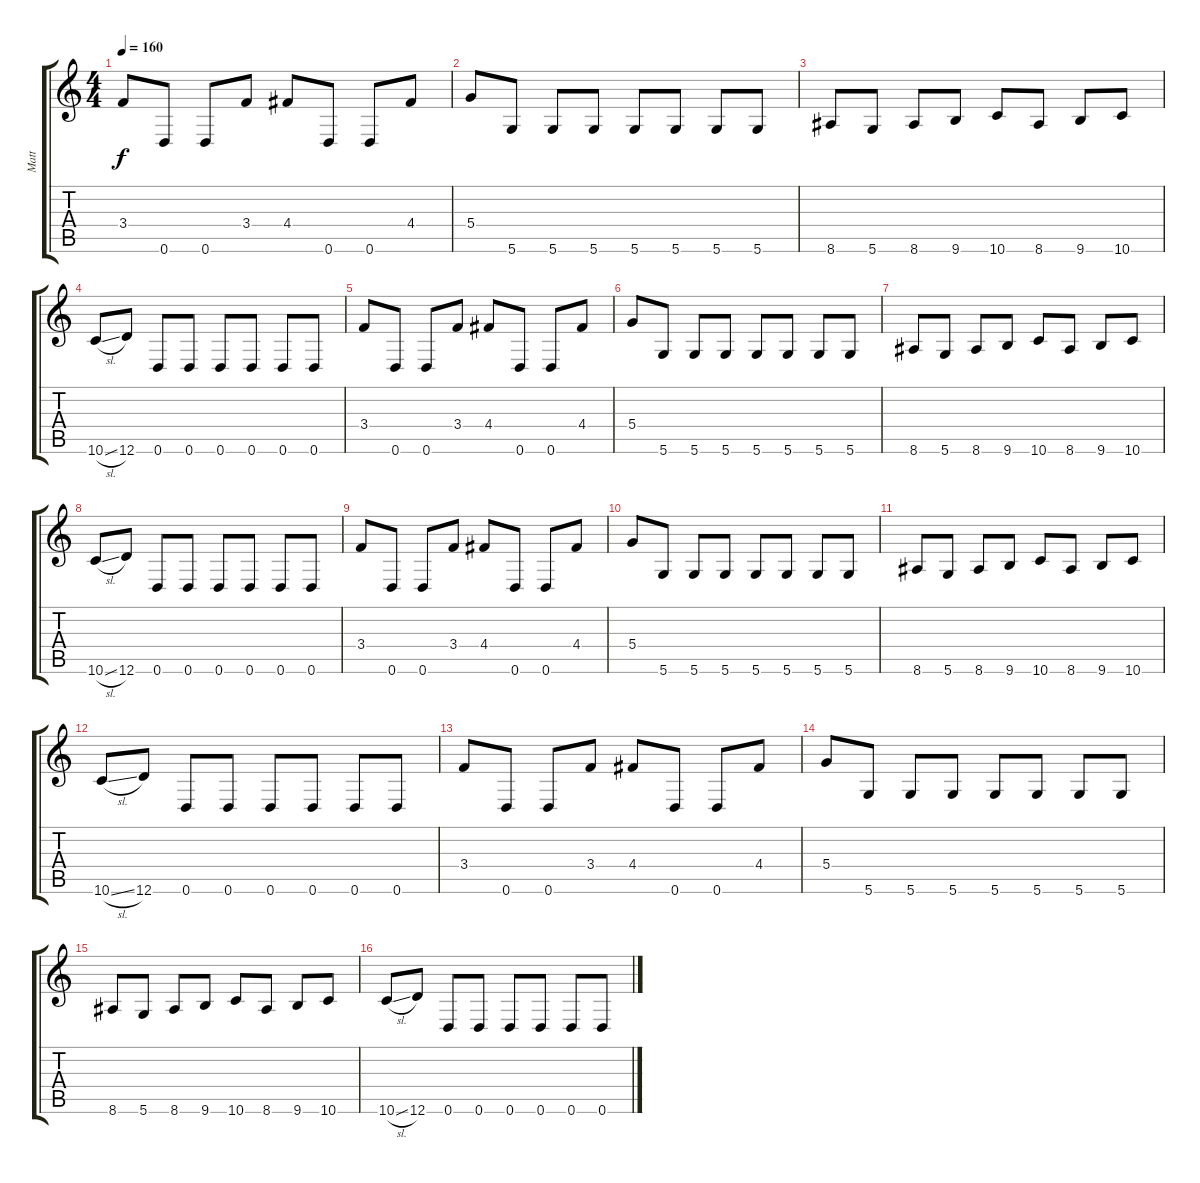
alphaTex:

\track ("Matt" "Matt") {instrument overdrivenguitar}
\staff {score tabs}
\tuning (E4 B3 G3 D3 A2 D2) {hide}
\ts (4 4)
\tempo 160
\clef g2
\ks c
3.4.8{dy f} 0.6.8 0.6.8 3.4.8 4.4.8 0.6.8 0.6.8 4.4.8 |
5.4.8 5.6.8 5.6.8 5.6.8 5.6.8 5.6.8 5.6.8 5.6.8 |
8.6.8 5.6.8 8.6.8 9.6.8 10.6.8 8.6.8 9.6.8 10.6.8 |
10.6{sl}.8 12.6.8 0.6.8 0.6.8 0.6.8 0.6.8 0.6.8 0.6.8 |
3.4.8 0.6.8 0.6.8 3.4.8 4.4.8 0.6.8 0.6.8 4.4.8 |
5.4.8 5.6.8 5.6.8 5.6.8 5.6.8 5.6.8 5.6.8 5.6.8 |
8.6.8 5.6.8 8.6.8 9.6.8 10.6.8 8.6.8 9.6.8 10.6.8 |
10.6{sl}.8 12.6.8 0.6.8 0.6.8 0.6.8 0.6.8 0.6.8 0.6.8 |
3.4.8 0.6.8 0.6.8 3.4.8 4.4.8 0.6.8 0.6.8 4.4.8 |
5.4.8 5.6.8 5.6.8 5.6.8 5.6.8 5.6.8 5.6.8 5.6.8 |
8.6.8 5.6.8 8.6.8 9.6.8 10.6.8 8.6.8 9.6.8 10.6.8 |
10.6{sl}.8 12.6.8 0.6.8 0.6.8 0.6.8 0.6.8 0.6.8 0.6.8 |
3.4.8 0.6.8 0.6.8 3.4.8 4.4.8 0.6.8 0.6.8 4.4.8 |
5.4.8 5.6.8 5.6.8 5.6.8 5.6.8 5.6.8 5.6.8 5.6.8 |
8.6.8 5.6.8 8.6.8 9.6.8 10.6.8 8.6.8 9.6.8 10.6.8 |
10.6{sl}.8 12.6.8 0.6.8 0.6.8 0.6.8 0.6.8 0.6.8 0.6.8
